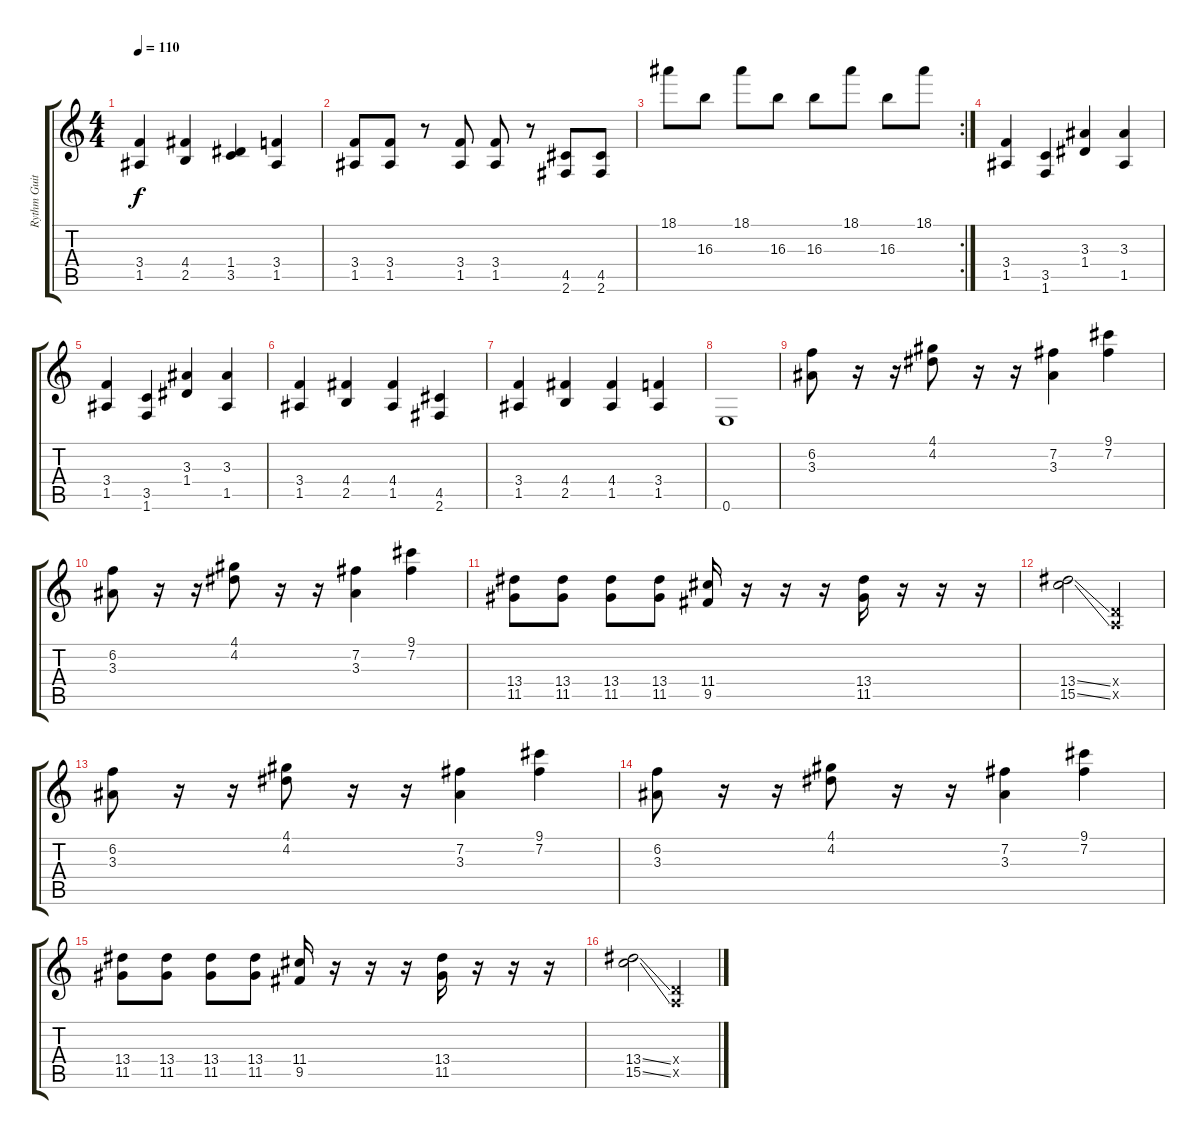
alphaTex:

\track ("Rythm Guitar" "Rythm Guit") {instrument distortionguitar}
\staff {score tabs}
\tuning (E4 B3 G3 D3 A2 E2) {hide}
\ts (4 4)
\tempo 110
\clef g2
\ks c
(3.4 1.5).4{dy f} (4.4 2.5).4 (1.4 3.5).4 (3.4 1.5).4 |
(3.4 1.5).8 (3.4 1.5).8 r.8 (3.4 1.5).8 (3.4 1.5).8 r.8 (4.5 2.6).8 (4.5 2.6).8 |
\rc 2
18.1.8 16.3.8 18.1.8 16.3.8 16.3.8 18.1.8 16.3.8 18.1.8 |
(3.4 1.5).4 (3.5 1.6).4 (3.3 1.4).4 (3.3 1.5).4 |
(3.4 1.5).4 (3.5 1.6).4 (3.3 1.4).4 (3.3 1.5).4 |
(3.4 1.5).4 (4.4 2.5).4 (4.4 1.5).4 (4.5 2.6).4 |
(3.4 1.5).4 (4.4 2.5).4 (4.4 1.5).4 (3.4 1.5).4 |
0.6.1 |
(6.2 3.3).8 r.16 r.16 (4.1 4.2).8 r.16 r.16 (7.2 3.3).4 (9.1 7.2).4 |
(6.2 3.3).8 r.16 r.16 (4.1 4.2).8 r.16 r.16 (7.2 3.3).4 (9.1 7.2).4 |
(13.4 11.5).8 (13.4 11.5).8 (13.4 11.5).8 (13.4 11.5).8 (11.4 9.5).16 r.16 r.16 r.16 (13.4 11.5).16 r.16 r.16 r.16 |
(13.4{ss} 15.5{ss}).2 (0.4{x} 0.5{x}).2 |
(6.2 3.3).8 r.16 r.16 (4.1 4.2).8 r.16 r.16 (7.2 3.3).4 (9.1 7.2).4 |
(6.2 3.3).8 r.16 r.16 (4.1 4.2).8 r.16 r.16 (7.2 3.3).4 (9.1 7.2).4 |
(13.4 11.5).8 (13.4 11.5).8 (13.4 11.5).8 (13.4 11.5).8 (11.4 9.5).16 r.16 r.16 r.16 (13.4 11.5).16 r.16 r.16 r.16 |
(13.4{ss} 15.5{ss}).2 (0.4{x} 0.5{x}).2
